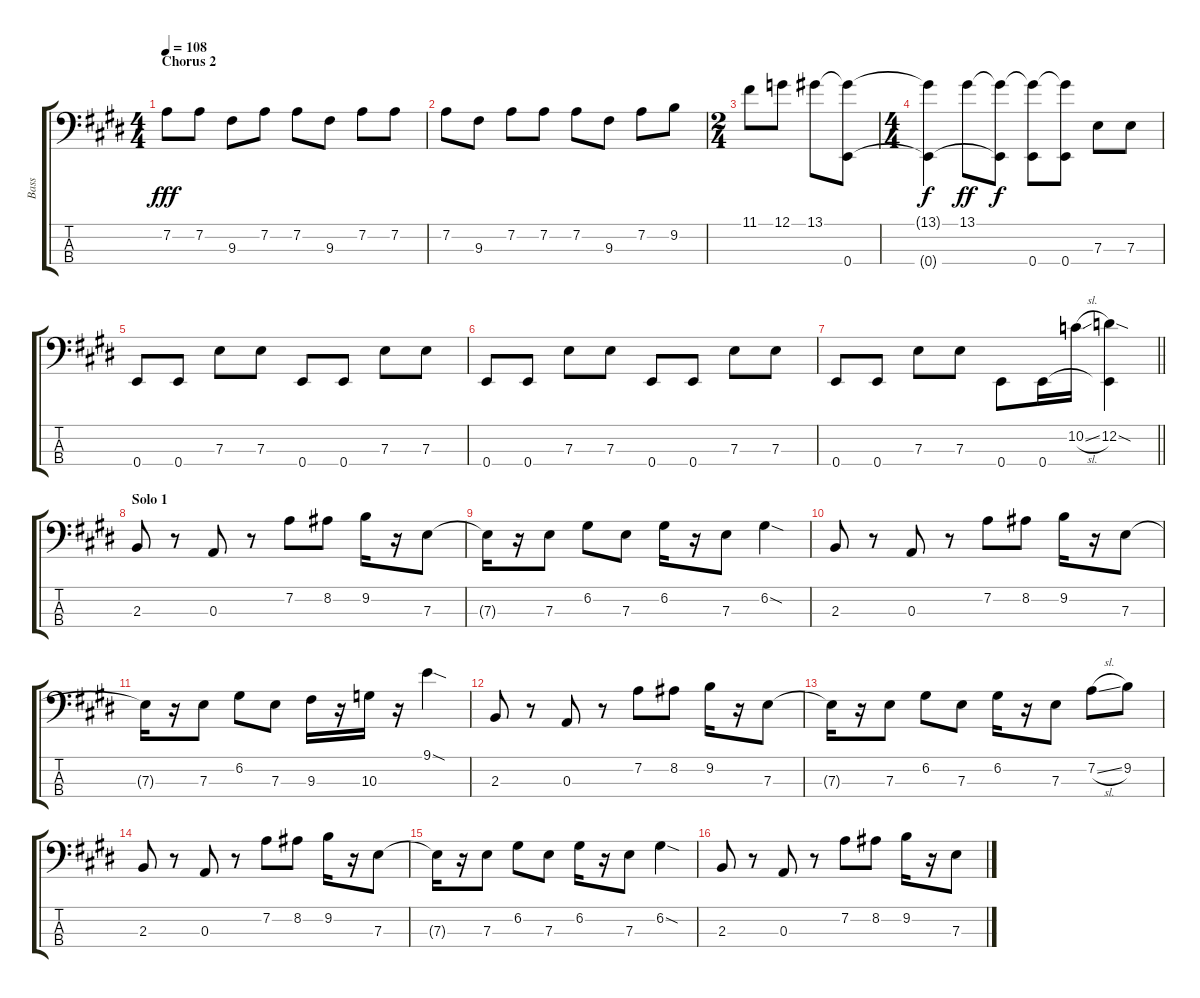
\track ("Bass" "Bass") {instrument electricbassfinger}
\staff {score tabs}
\tuning (G2 D2 A1 E1) {hide}
\ts (4 4)
\section ("" "Chorus 2")
\tempo 108
\clef f4
\ks e
7.2.8{dy fff} 7.2.8 9.3.8 7.2.8 7.2.8 9.3.8 7.2.8 7.2.8 |
7.2.8 9.3.8 7.2.8 7.2.8 7.2.8 9.3.8 7.2.8 9.2.8 |
\ts (2 4)
11.1.8 12.1.8 13.1.8 (13.1{t} 0.4).8 |
\ts (4 4)
(13.1{t} 0.4{t}).4{dy f} 13.1.8{dy ff} (13.1{t} 0.4{t}).8{dy f} (13.1{t} 0.4).8 (13.1{t} 0.4).8 7.3.8 7.3.8 |
0.4.8 0.4.8 7.3.8 7.3.8 0.4.8 0.4.8 7.3.8 7.3.8 |
0.4.8 0.4.8 7.3.8 7.3.8 0.4.8 0.4.8 7.3.8 7.3.8 |
\barLineRight lightlight
0.4.8 0.4.8 7.3.8 7.3.8 0.4.8 0.4.16 10.2{sl}.16 (12.2{sod} 0.4{t}).4 |
\section ("" "Solo 1")
2.3.8 r.8 0.3.8 r.8 7.2.8 8.2.8 9.2.16 r.16 7.3.8 |
7.3{t}.16 r.16 7.3.8 6.2.8 7.3.8 6.2.16 r.16 7.3.8 6.2{sod}.4 |
2.3.8 r.8 0.3.8 r.8 7.2.8 8.2.8 9.2.16 r.16 7.3.8 |
7.3{t}.16 r.16 7.3.8 6.2.8 7.3.8 9.3.16 r.16 10.3.16 r.16 9.1{sod}.4 |
2.3.8 r.8 0.3.8 r.8 7.2.8 8.2.8 9.2.16 r.16 7.3.8 |
7.3{t}.16 r.16 7.3.8 6.2.8 7.3.8 6.2.16 r.16 7.3.8 7.2{sl}.8 9.2.8 |
2.3.8 r.8 0.3.8 r.8 7.2.8 8.2.8 9.2.16 r.16 7.3.8 |
7.3{t}.16 r.16 7.3.8 6.2.8 7.3.8 6.2.16 r.16 7.3.8 6.2{sod}.4 |
2.3.8 r.8 0.3.8 r.8 7.2.8 8.2.8 9.2.16 r.16 7.3.8
